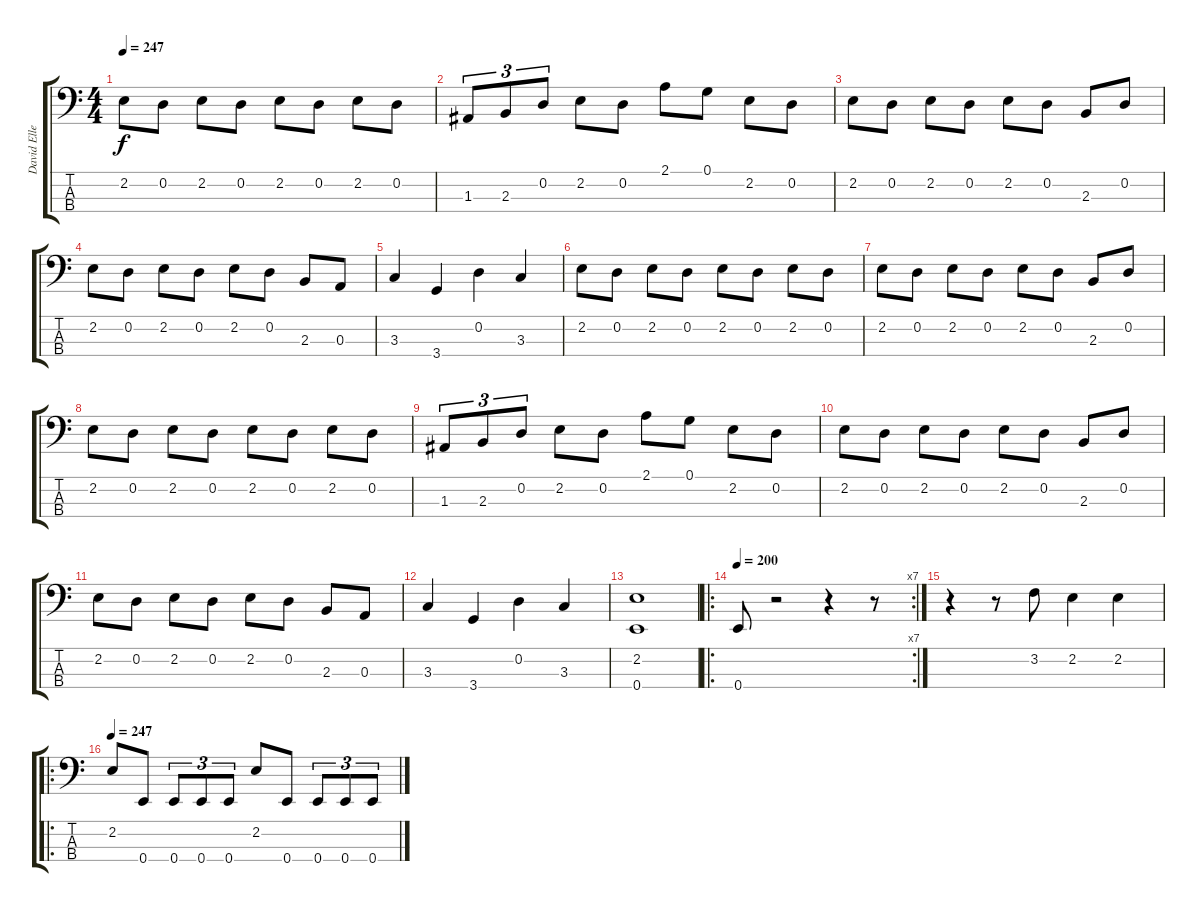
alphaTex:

\track ("David Ellefson (Bass)" "David Elle") {instrument electricbassfinger}
\staff {score tabs}
\tuning (G2 D2 A1 E1) {hide}
\ts (4 4)
\tempo 247
\clef f4
\ks c
2.2.8{dy f} 0.2.8 2.2.8 0.2.8 2.2.8 0.2.8 2.2.8 0.2.8 |
1.3.8{tu (3 2)} 2.3.8{tu (3 2)} 0.2.8{tu (3 2)} 2.2.8 0.2.8 2.1.8 0.1.8 2.2.8 0.2.8 |
2.2.8 0.2.8 2.2.8 0.2.8 2.2.8 0.2.8 2.3.8 0.2.8 |
2.2.8 0.2.8 2.2.8 0.2.8 2.2.8 0.2.8 2.3.8 0.3.8 |
3.3.4 3.4.4 0.2.4 3.3.4 |
2.2.8 0.2.8 2.2.8 0.2.8 2.2.8 0.2.8 2.2.8 0.2.8 |
2.2.8 0.2.8 2.2.8 0.2.8 2.2.8 0.2.8 2.3.8 0.2.8 |
2.2.8 0.2.8 2.2.8 0.2.8 2.2.8 0.2.8 2.2.8 0.2.8 |
1.3.8{tu (3 2)} 2.3.8{tu (3 2)} 0.2.8{tu (3 2)} 2.2.8 0.2.8 2.1.8 0.1.8 2.2.8 0.2.8 |
2.2.8 0.2.8 2.2.8 0.2.8 2.2.8 0.2.8 2.3.8 0.2.8 |
2.2.8 0.2.8 2.2.8 0.2.8 2.2.8 0.2.8 2.3.8 0.3.8 |
3.3.4 3.4.4 0.2.4 3.3.4 |
(2.2 0.4).1 |
\ro
\rc 7
\tempo 200
0.4.8 r.2 r.4 r.8 |
r.4 r.8 3.2.8 2.2.4 2.2.4 |
\ro
\tempo 247
2.2.8 0.4.8 0.4.8{tu (3 2)} 0.4.8{tu (3 2)} 0.4.8{tu (3 2)} 2.2.8 0.4.8 0.4.8{tu (3 2)} 0.4.8{tu (3 2)} 0.4.8{tu (3 2)}
